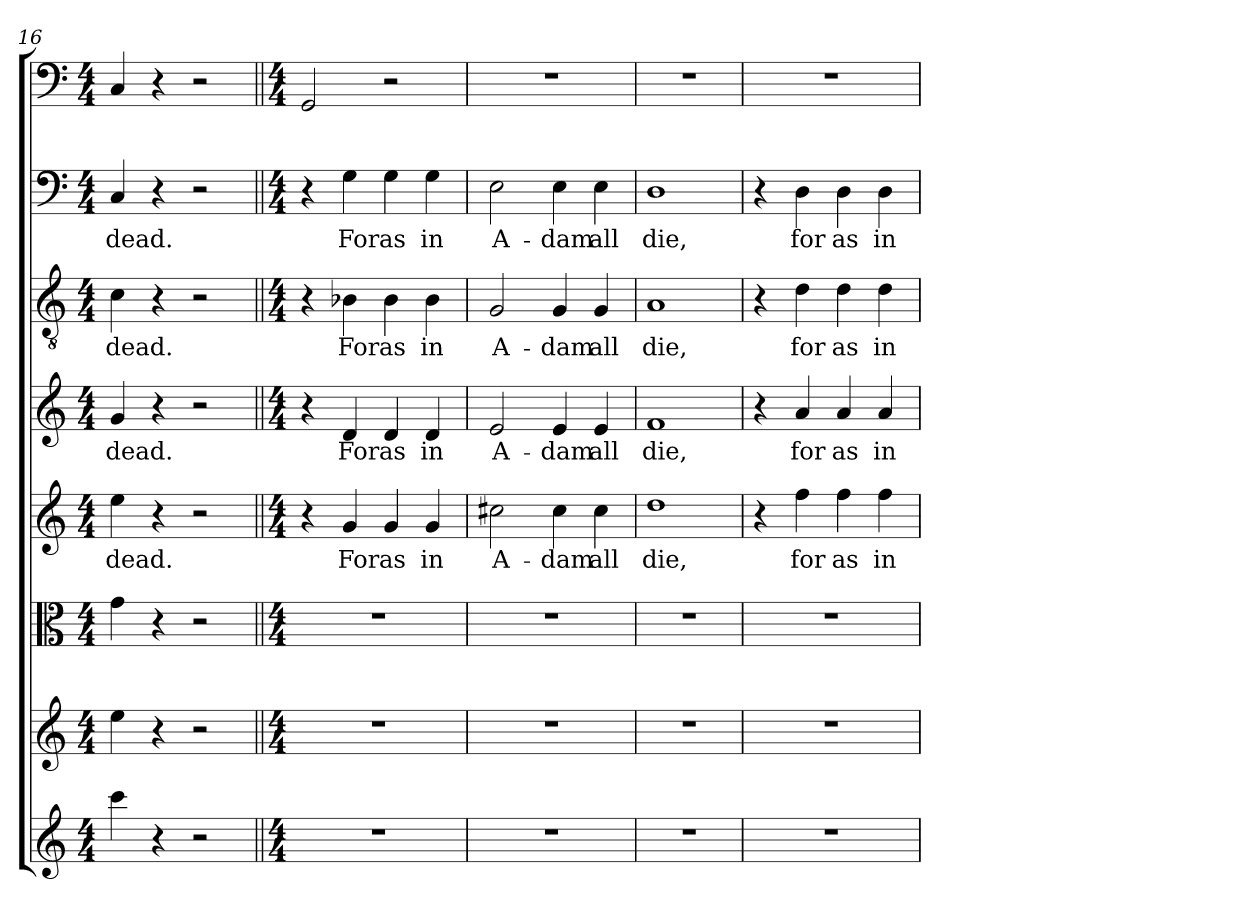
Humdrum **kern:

**kern	**kern	**kern	**kern	**text	**kern	**text	**kern	**text	**kern	**text	**kern
*part8	*part7	*part6	*part5	*part5	*part4	*part4	*part3	*part3	*part2	*part2	*part1
*staff8	*staff7	*staff6	*staff5	*staff5	*staff4	*staff4	*staff3	*staff3	*staff2	*staff2	*staff1
*clefG2	*clefG2	*clefC3	*clefG2	*	*clefG2	*	*clefGv2	*	*clefF4	*	*clefF4
*k[]	*k[]	*k[]	*k[]	*	*k[]	*	*k[]	*	*k[]	*	*k[]
*a:	*a:	*a:	*a:	*	*a:	*	*a:	*	*a:	*	*a:
*M4/4	*M4/4	*M4/4	*M4/4	*	*M4/4	*	*M4/4	*	*M4/4	*	*M4/4
=16	=16	=16	=16	=16	=16	=16	=16	=16	=16	=16	=16
4ccc\	4ee\	4g\	4ee\	dead.	4g/	dead.	4c\	dead.	4C/	dead.	4C/
4r	4r	4r	4r	.	4r	.	4r	.	4r	.	4r
2r	2r	2r	2r	.	2r	.	2r	.	2r	.	2r
=17||	=17||	=17||	=17||	=17||	=17||	=17||	=17||	=17||	=17||	=17||	=17||
*M4/4	*M4/4	*M4/4	*M4/4	*	*M4/4	*	*M4/4	*	*M4/4	*	*M4/4
1r	1r	1r	4r	.	4r	.	4r	.	4r	.	2GG/
.	.	.	4g/	For	4d/	For	4B-X\	For	4G\	For	.
.	.	.	4g/	as	4d/	as	4B-\	as	4G\	as	2r
.	.	.	4g/	in	4d/	in	4B-\	in	4G\	in	.
=18	=18	=18	=18	=18	=18	=18	=18	=18	=18	=18	=18
1r	1r	1r	2cc#X\	A-	2e/	A-	2G/	A-	2E\	A-	1r
.	.	.	4cc#\	-dam	4e/	-dam	4G/	-dam	4E\	-dam	.
.	.	.	4cc#\	all	4e/	all	4G/	all	4E\	all	.
=19	=19	=19	=19	=19	=19	=19	=19	=19	=19	=19	=19
1r	1r	1r	1dd\	die,	1f/	die,	1A/	die,	1D\	die,	1r
=20	=20	=20	=20	=20	=20	=20	=20	=20	=20	=20	=20
1r	1r	1r	4r	.	4r	.	4r	.	4r	.	1r
.	.	.	4ff\	for	4a/	for	4d\	for	4D\	for	.
.	.	.	4ff\	as	4a/	as	4d\	as	4D\	as	.
.	.	.	4ff\	in	4a/	in	4d\	in	4D\	in	.
=	=	=	=	=	=	=	=	=	=	=	=
*-	*-	*-	*-	*-	*-	*-	*-	*-	*-	*-	*-
